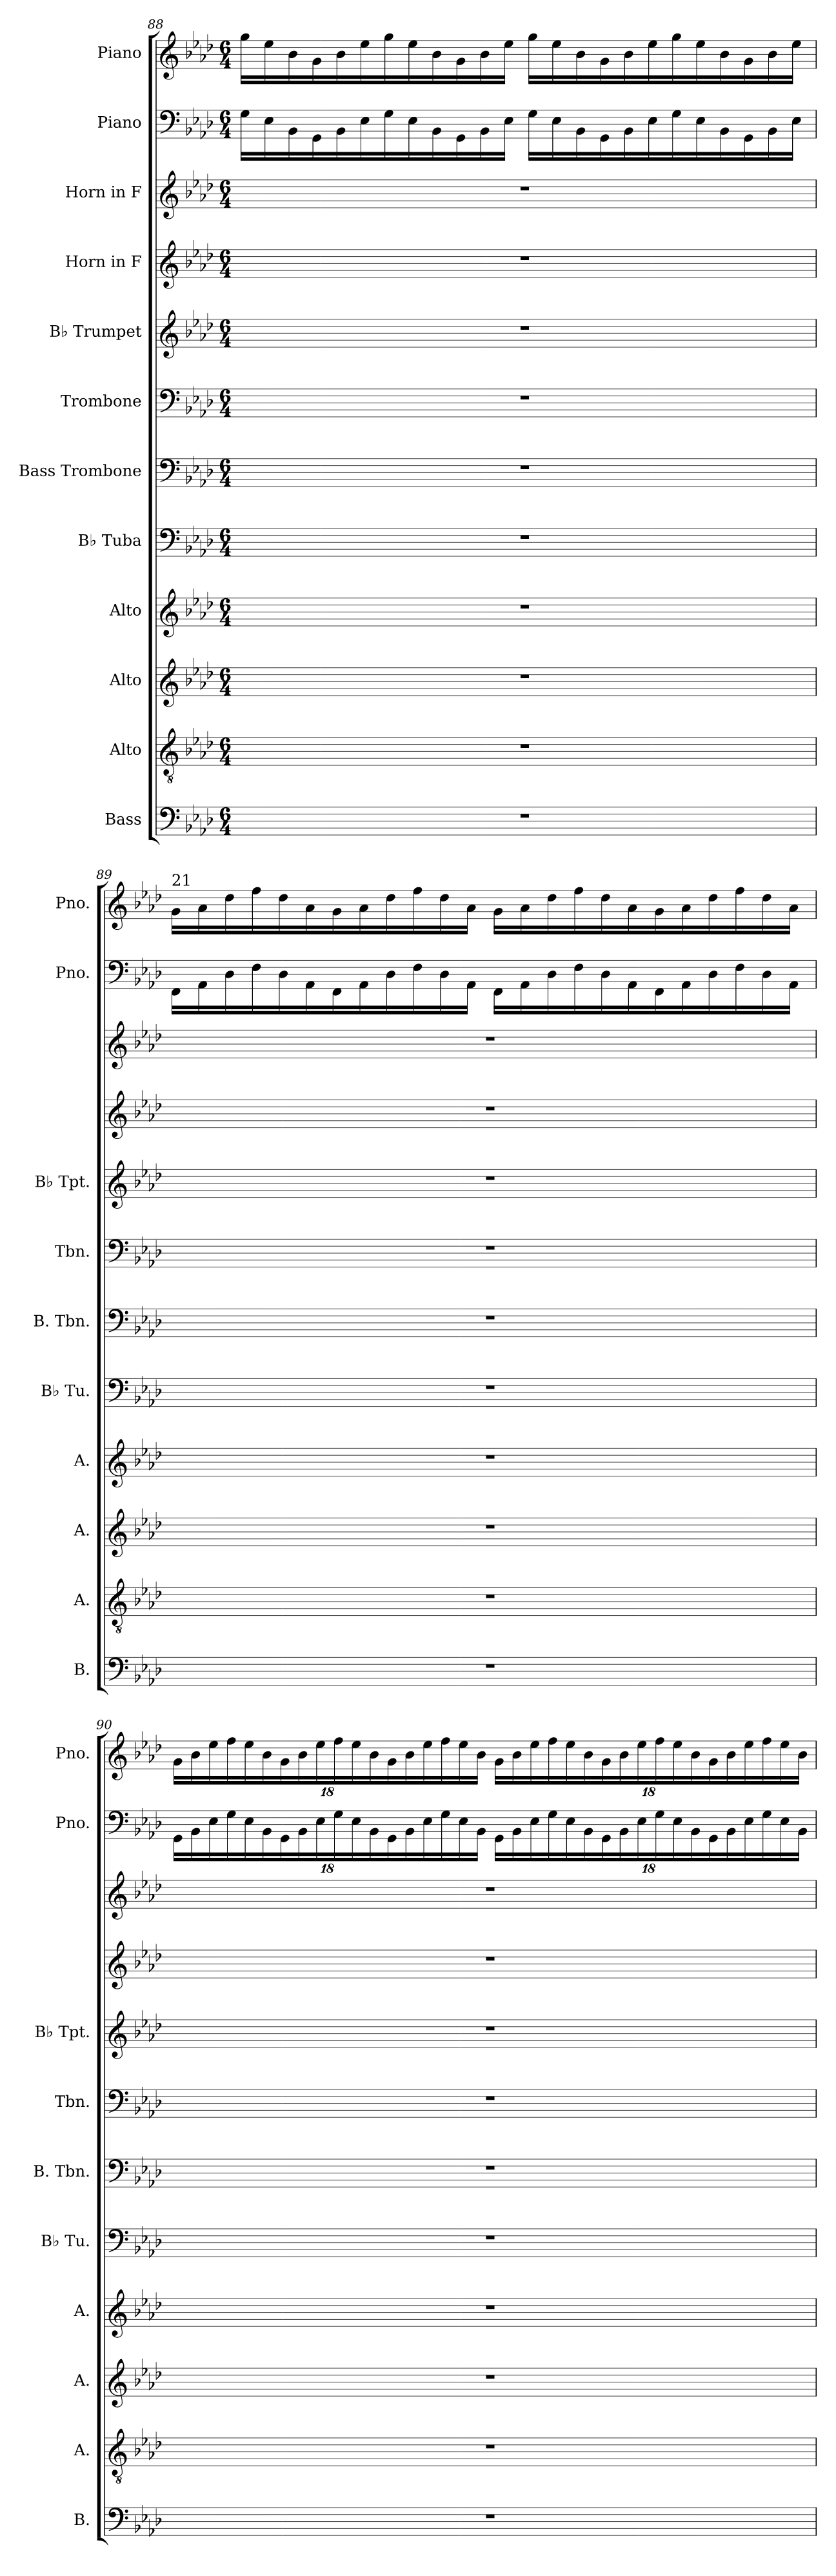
**kern	**kern	**kern	**kern	**kern	**kern	**kern	**kern	**kern	**kern	**kern	**kern
*part12	*part11	*part10	*part9	*part8	*part7	*part6	*part5	*part4	*part3	*part2	*part1
*staff12	*staff11	*staff10	*staff9	*staff8	*staff7	*staff6	*staff5	*staff4	*staff3	*staff2	*staff1
*I"Bass	*I"Alto	*I"Alto	*I"Alto	*I"B♭ Tuba	*I"Bass Trombone	*I"Trombone	*I"B♭ Trumpet	*I"Horn in F	*I"Horn in F	*I"Piano	*I"Piano
*I'B.	*I'A.	*I'A.	*I'A.	*I'B♭ Tu.	*I'B. Tbn.	*I'Tbn.	*I'B♭ Tpt.	*	*	*I'Pno.	*I'Pno.
!!LO:PB:g=z
*clefF4	*clefGv2	*clefG2	*clefG2	*clefF4	*clefF4	*clefF4	*clefG2	*clefG2	*clefG2	*clefF4	*clefG2
*	*	*	*	*	*	*	*ITrd1c2	*ITrd4c7	*ITrd4c7	*	*
*k[b-e-a-d-]	*k[b-e-a-d-]	*k[b-e-a-d-]	*k[b-e-a-d-]	*k[b-e-a-d-]	*k[b-e-a-d-]	*k[b-e-a-d-]	*k[b-e-a-d-g-c-]	*k[b-e-a-d-g-]	*k[b-e-a-d-g-]	*k[b-e-a-d-]	*k[b-e-a-d-]
*M6/4	*M6/4	*M6/4	*M6/4	*M6/4	*M6/4	*M6/4	*M6/4	*M6/4	*M6/4	*M6/4	*M6/4
=88	=88	=88	=88	=88	=88	=88	=88	=88	=88	=88	=88
1.r	1.r	1.r	1.r	1.r	1.r	1.r	1.r	1.r	1.r	16G\LL	16gg\LL
.	.	.	.	.	.	.	.	.	.	16E-\	16ee-\
.	.	.	.	.	.	.	.	.	.	16BB-\	16b-\
.	.	.	.	.	.	.	.	.	.	16GG\	16g\
.	.	.	.	.	.	.	.	.	.	16BB-\	16b-\
.	.	.	.	.	.	.	.	.	.	16E-\	16ee-\
.	.	.	.	.	.	.	.	.	.	16G\	16gg\
.	.	.	.	.	.	.	.	.	.	16E-\	16ee-\
.	.	.	.	.	.	.	.	.	.	16BB-\	16b-\
.	.	.	.	.	.	.	.	.	.	16GG\	16g\
.	.	.	.	.	.	.	.	.	.	16BB-\	16b-\
.	.	.	.	.	.	.	.	.	.	16E-\JJ	16ee-\JJ
.	.	.	.	.	.	.	.	.	.	16G\LL	16gg\LL
.	.	.	.	.	.	.	.	.	.	16E-\	16ee-\
.	.	.	.	.	.	.	.	.	.	16BB-\	16b-\
.	.	.	.	.	.	.	.	.	.	16GG\	16g\
.	.	.	.	.	.	.	.	.	.	16BB-\	16b-\
.	.	.	.	.	.	.	.	.	.	16E-\	16ee-\
.	.	.	.	.	.	.	.	.	.	16G\	16gg\
.	.	.	.	.	.	.	.	.	.	16E-\	16ee-\
.	.	.	.	.	.	.	.	.	.	16BB-\	16b-\
.	.	.	.	.	.	.	.	.	.	16GG\	16g\
.	.	.	.	.	.	.	.	.	.	16BB-\	16b-\
.	.	.	.	.	.	.	.	.	.	16E-\JJ	16ee-\JJ
!!LO:PB:g=z
=89	=89	=89	=89	=89	=89	=89	=89	=89	=89	=89	=89
!	!	!	!	!	!	!	!	!	!	!	!LO:TX:a:t=21
1.r	1.r	1.r	1.r	1.r	1.r	1.r	1.r	1.r	1.r	16FF\LL	16g\LL
.	.	.	.	.	.	.	.	.	.	16AA-\	16a-\
.	.	.	.	.	.	.	.	.	.	16D-\	16dd-\
.	.	.	.	.	.	.	.	.	.	16F\	16ff\
.	.	.	.	.	.	.	.	.	.	16D-\	16dd-\
.	.	.	.	.	.	.	.	.	.	16AA-\	16a-\
.	.	.	.	.	.	.	.	.	.	16FF\	16g\
.	.	.	.	.	.	.	.	.	.	16AA-\	16a-\
.	.	.	.	.	.	.	.	.	.	16D-\	16dd-\
.	.	.	.	.	.	.	.	.	.	16F\	16ff\
.	.	.	.	.	.	.	.	.	.	16D-\	16dd-\
.	.	.	.	.	.	.	.	.	.	16AA-\JJ	16a-\JJ
.	.	.	.	.	.	.	.	.	.	16FF\LL	16g\LL
.	.	.	.	.	.	.	.	.	.	16AA-\	16a-\
.	.	.	.	.	.	.	.	.	.	16D-\	16dd-\
.	.	.	.	.	.	.	.	.	.	16F\	16ff\
.	.	.	.	.	.	.	.	.	.	16D-\	16dd-\
.	.	.	.	.	.	.	.	.	.	16AA-\	16a-\
.	.	.	.	.	.	.	.	.	.	16FF\	16g\
.	.	.	.	.	.	.	.	.	.	16AA-\	16a-\
.	.	.	.	.	.	.	.	.	.	16D-\	16dd-\
.	.	.	.	.	.	.	.	.	.	16F\	16ff\
.	.	.	.	.	.	.	.	.	.	16D-\	16dd-\
.	.	.	.	.	.	.	.	.	.	16AA-\JJ	16a-\JJ
!!LO:PB:g=z
=90	=90	=90	=90	=90	=90	=90	=90	=90	=90	=90	=90
*	*	*	*	*	*	*	*	*	*	*Xbrackettup	*Xbrackettup
1.r	1.r	1.r	1.r	1.r	1.r	1.r	1.r	1.r	1.r	24GG\LL	24g\LL
.	.	.	.	.	.	.	.	.	.	24BB-\	24b-\
.	.	.	.	.	.	.	.	.	.	24E-\	24ee-\
.	.	.	.	.	.	.	.	.	.	24G\	24ff\
.	.	.	.	.	.	.	.	.	.	24E-\	24ee-\
.	.	.	.	.	.	.	.	.	.	24BB-\	24b-\
.	.	.	.	.	.	.	.	.	.	24GG\	24g\
.	.	.	.	.	.	.	.	.	.	24BB-\	24b-\
.	.	.	.	.	.	.	.	.	.	24E-\	24ee-\
.	.	.	.	.	.	.	.	.	.	24G\	24ff\
.	.	.	.	.	.	.	.	.	.	24E-\	24ee-\
.	.	.	.	.	.	.	.	.	.	24BB-\	24b-\
.	.	.	.	.	.	.	.	.	.	24GG\	24g\
.	.	.	.	.	.	.	.	.	.	24BB-\	24b-\
.	.	.	.	.	.	.	.	.	.	24E-\	24ee-\
.	.	.	.	.	.	.	.	.	.	24G\	24ff\
.	.	.	.	.	.	.	.	.	.	24E-\	24ee-\
.	.	.	.	.	.	.	.	.	.	24BB-\JJ	24b-\JJ
.	.	.	.	.	.	.	.	.	.	24GG\LL	24g\LL
.	.	.	.	.	.	.	.	.	.	24BB-\	24b-\
.	.	.	.	.	.	.	.	.	.	24E-\	24ee-\
.	.	.	.	.	.	.	.	.	.	24G\	24ff\
.	.	.	.	.	.	.	.	.	.	24E-\	24ee-\
.	.	.	.	.	.	.	.	.	.	24BB-\	24b-\
.	.	.	.	.	.	.	.	.	.	24GG\	24g\
.	.	.	.	.	.	.	.	.	.	24BB-\	24b-\
.	.	.	.	.	.	.	.	.	.	24E-\	24ee-\
.	.	.	.	.	.	.	.	.	.	24G\	24ff\
.	.	.	.	.	.	.	.	.	.	24E-\	24ee-\
.	.	.	.	.	.	.	.	.	.	24BB-\	24b-\
.	.	.	.	.	.	.	.	.	.	24GG\	24g\
.	.	.	.	.	.	.	.	.	.	24BB-\	24b-\
.	.	.	.	.	.	.	.	.	.	24E-\	24ee-\
.	.	.	.	.	.	.	.	.	.	24G\	24ff\
.	.	.	.	.	.	.	.	.	.	24E-\	24ee-\
.	.	.	.	.	.	.	.	.	.	24BB-\JJ	24b-\JJ
=	=	=	=	=	=	=	=	=	=	=	=
*-	*-	*-	*-	*-	*-	*-	*-	*-	*-	*-	*-
